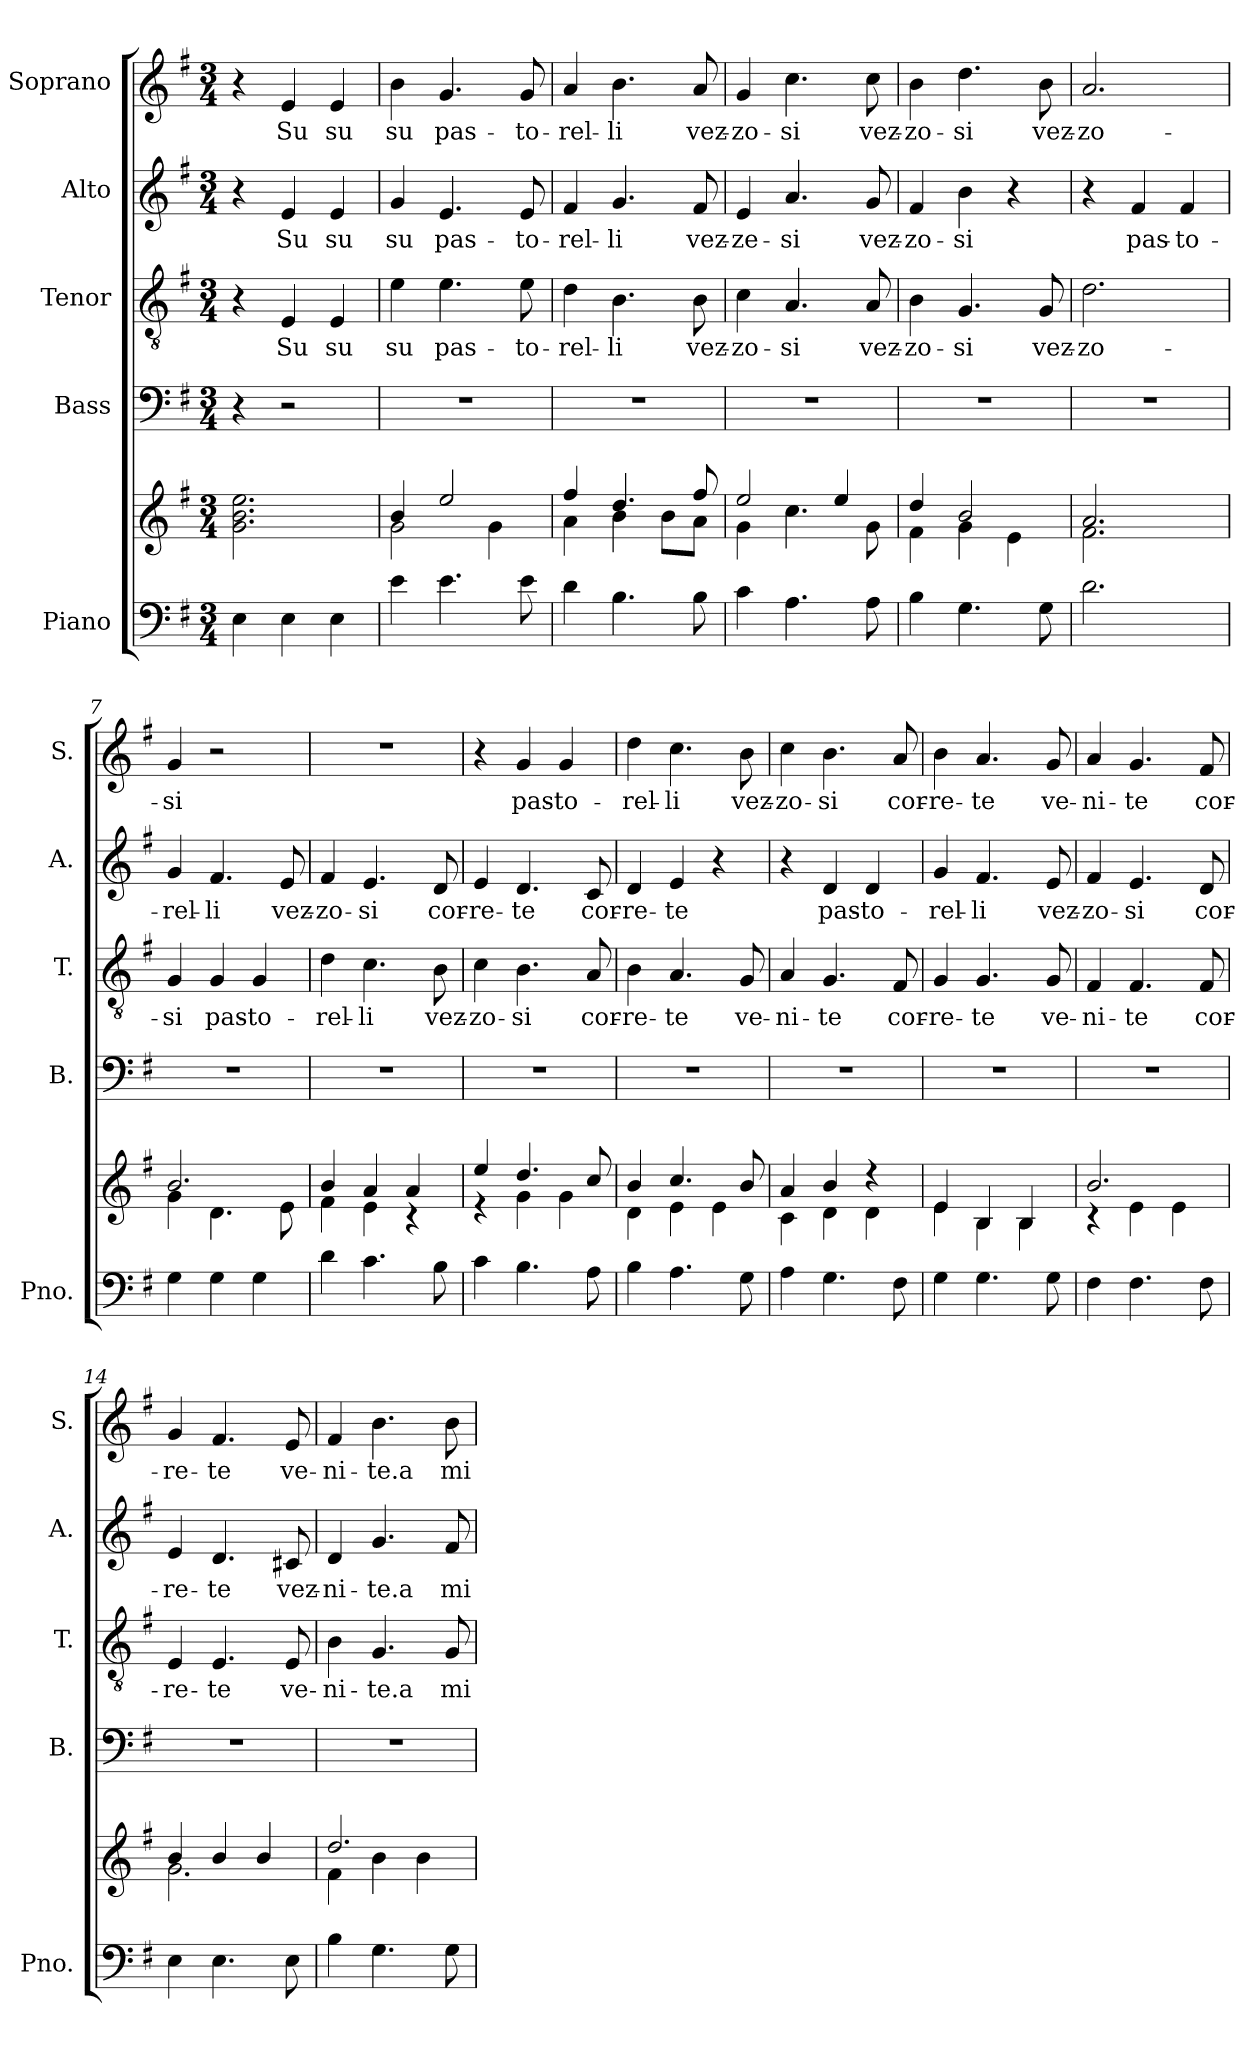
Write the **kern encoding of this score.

**kern	**kern	**kern	**kern	**text	**kern	**text	**kern	**text
*part5	*part5	*part4	*part3	*part3	*part2	*part2	*part1	*part1
*staff6	*staff5	*staff4	*staff3	*staff3	*staff2	*staff2	*staff1	*staff1
*I"Piano	*	*I"Bass	*I"Tenor	*	*I"Alto	*	*I"Soprano	*
*I'Pno.	*	*I'B.	*I'T.	*	*I'A.	*	*I'S.	*
*clefF4	*clefG2	*clefF4	*clefGv2	*	*clefG2	*	*clefG2	*
*k[f#]	*k[f#]	*k[f#]	*k[f#]	*	*k[f#]	*	*k[f#]	*
*M3/4	*M3/4	*M3/4	*M3/4	*	*M3/4	*	*M3/4	*
=1	=1	=1	=1	=1	=1	=1	=1	=1
4E\	2.g\ 2.b\ 2.ee\	4r	4r	.	4r	.	4r	.
4E\	.	2r	4E/	Su	4e/	Su	4e/	Su
4E\	.	.	4E/	su	4e/	su	4e/	su
=2	=2	=2	=2	=2	=2	=2	=2	=2
*	*^	*	*	*	*	*	*	*
4e\	4b/	2g\	2.r	4e\	su	4g/	su	4b\	su
4.e\	2ee/	.	.	4.e\	pas-	4.e/	pas-	4.g/	pas-
.	.	4g\	.	.	.	.	.	.	.
8e\	.	.	.	8e\	-to-	8e/	-to-	8g/	-to-
=3	=3	=3	=3	=3	=3	=3	=3	=3	=3
4d\	4ff#/	4a\	2.r	4d\	-rel-	4f#/	-rel-	4a/	-rel-
4.B\	4.dd/	4b\	.	4.B\	-li	4.g/	-li	4.b\	-li
.	.	8b\L	.	.	.	.	.	.	.
8B\	8ff#/	8a\J	.	8B\	vez-	8f#/	vez-	8a/	vez-
=4	=4	=4	=4	=4	=4	=4	=4	=4	=4
4c\	2ee/	4g\	2.r	4c\	-zo-	4e/	-ze-	4g/	-zo-
4.A\	.	4.cc\	.	4.A/	-si	4.a/	-si	4.cc\	-si
.	4ee/	.	.	.	.	.	.	.	.
8A\	.	8g\	.	8A/	vez-	8g/	vez-	8cc\	vez-
=5	=5	=5	=5	=5	=5	=5	=5	=5	=5
4B\	4dd/	4f#\	2.r	4B\	-zo-	4f#/	-zo-	4b\	-zo-
4.G\	2b/	4g\	.	4.G/	-si	4b\	-si	4.dd\	-si
.	.	4e\	.	.	.	4r	.	.	.
8G\	.	.	.	8G/	vez-	.	.	8b\	vez-
=6	=6	=6	=6	=6	=6	=6	=6	=6	=6
2.d\	2.a/	2.f#\	2.r	2.d\	-zo-	4r	.	2.a/	-zo-
.	.	.	.	.	.	4f#/	pas-	.	.
.	.	.	.	.	.	4f#/	-to-	.	.
!!LO:LB:g=z
=7	=7	=7	=7	=7	=7	=7	=7	=7	=7
4G\	2.b/	4g\	2.r	4G/	-si	4g/	-rel-	4g/	-si
4G\	.	4.d\	.	4G/	pas-	4.f#/	-li	2r	.
4G\	.	.	.	4G/	-to-	.	.	.	.
.	.	8e\	.	.	.	8e/	vez-	.	.
=8	=8	=8	=8	=8	=8	=8	=8	=8	=8
4d\	4b/	4f#\	2.r	4d\	-rel-	4f#/	-zo-	2.r	.
4.c\	4a/	4e\	.	4.c\	-li	4.e/	-si	.	.
.	4a/	4r	.	.	.	.	.	.	.
8B\	.	.	.	8B\	vez-	8d/	cor-	.	.
=9	=9	=9	=9	=9	=9	=9	=9	=9	=9
4c\	4ee/	4r	2.r	4c\	-zo-	4e/	-re-	4r	.
4.B\	4.dd/	4g\	.	4.B\	-si	4.d/	-te	4g/	pas-
.	.	4g\	.	.	.	.	.	4g/	-to-
8A\	8cc/	.	.	8A/	cor-	8c/	cor-	.	.
=10	=10	=10	=10	=10	=10	=10	=10	=10	=10
4B\	4b/	4d\	2.r	4B\	-re-	4d/	-re-	4dd\	-rel-
4.A\	4.cc/	4e\	.	4.A/	-te	4e/	-te	4.cc\	-li
.	.	4e\	.	.	.	4r	.	.	.
8G\	8b/	.	.	8G/	ve-	.	.	8b\	vez-
=11	=11	=11	=11	=11	=11	=11	=11	=11	=11
4A\	4a/	4c\	2.r	4A/	-ni-	4r	.	4cc\	-zo-
4.G\	4b/	4d\	.	4.G/	-te	4d/	pas-	4.b\	-si
.	4r	4d\	.	.	.	4d/	-to-	.	.
8F#\	.	.	.	8F#/	cor-	.	.	8a/	cor-
=12	=12	=12	=12	=12	=12	=12	=12	=12	=12
4G\	4e/	4e\	2.r	4G/	-re-	4g/	-rel-	4b\	-re-
4.G\	4B/	4B\	.	4.G/	-te	4.f#/	-li	4.a/	-te
.	4B/	4B\	.	.	.	.	.	.	.
8G\	.	.	.	8G/	ve-	8e/	vez-	8g/	ve-
!!LO:PB:g=z
=13	=13	=13	=13	=13	=13	=13	=13	=13	=13
4F#\	2.b/	4r	2.r	4F#/	-ni-	4f#/	-zo-	4a/	-ni-
4.F#\	.	4e\	.	4.F#/	-te	4.e/	-si	4.g/	-te
.	.	4e\	.	.	.	.	.	.	.
8F#\	.	.	.	8F#/	cor-	8d/	cor-	8f#/	cor-
=14	=14	=14	=14	=14	=14	=14	=14	=14	=14
4E\	4b/	2.g\	2.r	4E/	-re-	4e/	-re-	4g/	-re-
4.E\	4b/	.	.	4.E/	-te	4.d/	-te	4.f#/	-te
.	4b/	.	.	.	.	.	.	.	.
8E\	.	.	.	8E/	ve-	8c#X/	vez-	8e/	ve-
=15	=15	=15	=15	=15	=15	=15	=15	=15	=15
4B\	2.dd/	4f#\	2.r	4B\	-ni-	4d/	-ni-	4f#/	-ni-
4.G\	.	4b\	.	4.G/	-te.a	4.g/	-te.a	4.b\	-te.a
.	.	4b\	.	.	.	.	.	.	.
8G\	.	.	.	8G/	mi-	8f#/	mi-	8b\	mi-
*	*v	*v	*	*	*	*	*	*	*
=	=	=	=	=	=	=	=	=
*-	*-	*-	*-	*-	*-	*-	*-	*-
